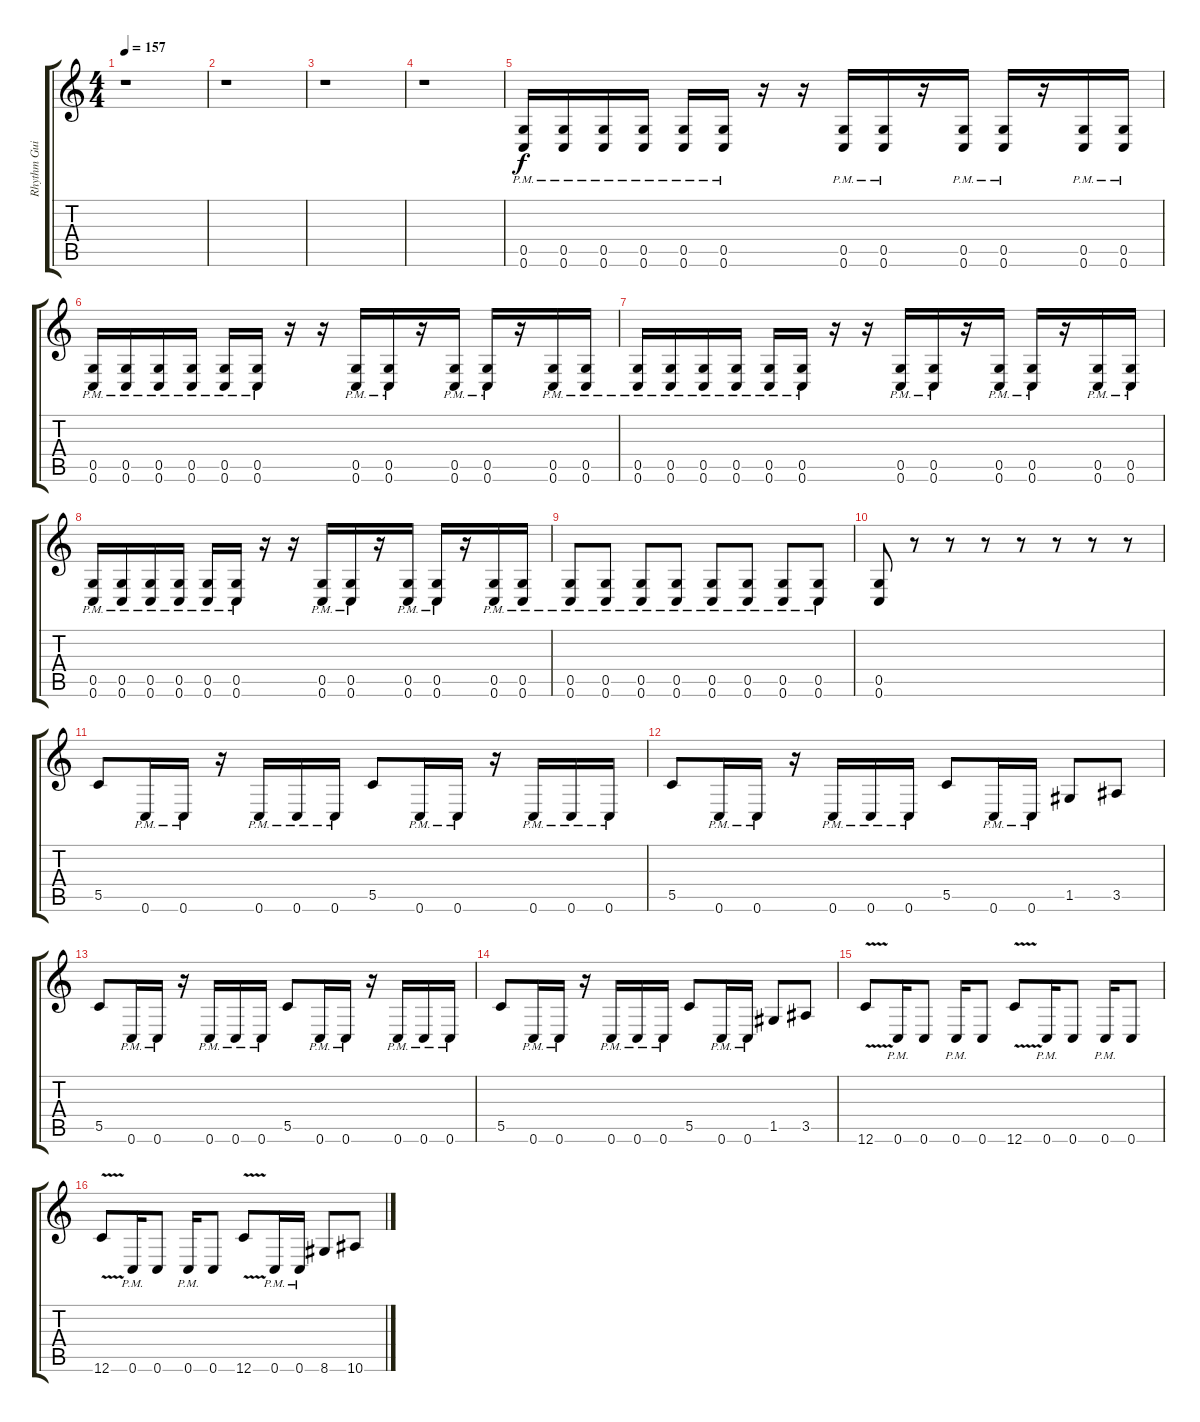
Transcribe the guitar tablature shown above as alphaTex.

\track ("Rhythm Guitar 2" "Rhythm Gui") {instrument distortionguitar}
\staff {score tabs}
\tuning (D4 A3 F3 C3 G2 C2) {hide}
\ts (4 4)
\tempo 157
\clef g2
\ks c
r.1{dy f instrument distortionguitar} |
r.1 |
r.1 |
r.1 |
(0.5{pm} 0.6{pm}).16 (0.5{pm} 0.6{pm}).16 (0.5{pm} 0.6{pm}).16 (0.5{pm} 0.6{pm}).16 (0.5{pm} 0.6{pm}).16 (0.5{pm} 0.6{pm}).16 r.16 r.16 (0.5{pm} 0.6{pm}).16 (0.5{pm} 0.6{pm}).16 r.16 (0.5{pm} 0.6{pm}).16 (0.5{pm} 0.6{pm}).16 r.16 (0.5{pm} 0.6{pm}).16 (0.5{pm} 0.6{pm}).16 |
(0.5{pm} 0.6{pm}).16 (0.5{pm} 0.6{pm}).16 (0.5{pm} 0.6{pm}).16 (0.5{pm} 0.6{pm}).16 (0.5{pm} 0.6{pm}).16 (0.5{pm} 0.6{pm}).16 r.16 r.16 (0.5{pm} 0.6{pm}).16 (0.5{pm} 0.6{pm}).16 r.16 (0.5{pm} 0.6{pm}).16 (0.5{pm} 0.6{pm}).16 r.16 (0.5{pm} 0.6{pm}).16 (0.5{pm} 0.6{pm}).16 |
(0.5{pm} 0.6{pm}).16 (0.5{pm} 0.6{pm}).16 (0.5{pm} 0.6{pm}).16 (0.5{pm} 0.6{pm}).16 (0.5{pm} 0.6{pm}).16 (0.5{pm} 0.6{pm}).16 r.16 r.16 (0.5{pm} 0.6{pm}).16 (0.5{pm} 0.6{pm}).16 r.16 (0.5{pm} 0.6{pm}).16 (0.5{pm} 0.6{pm}).16 r.16 (0.5{pm} 0.6{pm}).16 (0.5{pm} 0.6{pm}).16 |
(0.5{pm} 0.6{pm}).16 (0.5{pm} 0.6{pm}).16 (0.5{pm} 0.6{pm}).16 (0.5{pm} 0.6{pm}).16 (0.5{pm} 0.6{pm}).16 (0.5{pm} 0.6{pm}).16 r.16 r.16 (0.5{pm} 0.6{pm}).16 (0.5{pm} 0.6{pm}).16 r.16 (0.5{pm} 0.6{pm}).16 (0.5{pm} 0.6{pm}).16 r.16 (0.5{pm} 0.6{pm}).16 (0.5{pm} 0.6{pm}).16 |
(0.5{pm} 0.6{pm}).8 (0.5{pm} 0.6{pm}).8 (0.5{pm} 0.6{pm}).8 (0.5{pm} 0.6{pm}).8 (0.5{pm} 0.6{pm}).8 (0.5{pm} 0.6{pm}).8 (0.5{pm} 0.6{pm}).8 (0.5{pm} 0.6{pm}).8 |
(0.5 0.6).8 r.8 r.8 r.8 r.8 r.8 r.8 r.8 |
5.5.8 0.6{pm}.16 0.6{pm}.16 r.16 0.6{pm}.16 0.6{pm}.16 0.6{pm}.16 5.5.8 0.6{pm}.16 0.6{pm}.16 r.16 0.6{pm}.16 0.6{pm}.16 0.6{pm}.16 |
5.5.8 0.6{pm}.16 0.6{pm}.16 r.16 0.6{pm}.16 0.6{pm}.16 0.6{pm}.16 5.5.8 0.6{pm}.16 0.6{pm}.16 1.5.8 3.5.8 |
5.5.8 0.6{pm}.16 0.6{pm}.16 r.16 0.6{pm}.16 0.6{pm}.16 0.6{pm}.16 5.5.8 0.6{pm}.16 0.6{pm}.16 r.16 0.6{pm}.16 0.6{pm}.16 0.6{pm}.16 |
5.5.8 0.6{pm}.16 0.6{pm}.16 r.16 0.6{pm}.16 0.6{pm}.16 0.6{pm}.16 5.5.8 0.6{pm}.16 0.6{pm}.16 1.5.8 3.5.8 |
12.6{v}.8 0.6{pm}.16 0.6.8 0.6{pm}.16 0.6.8 12.6{v}.8 0.6{pm}.16 0.6.8 0.6{pm}.16 0.6.8 |
12.6{v}.8 0.6{pm}.16 0.6.8 0.6{pm}.16 0.6.8 12.6{v}.8 0.6{pm}.16 0.6{pm}.16 8.6.8 10.6.8
